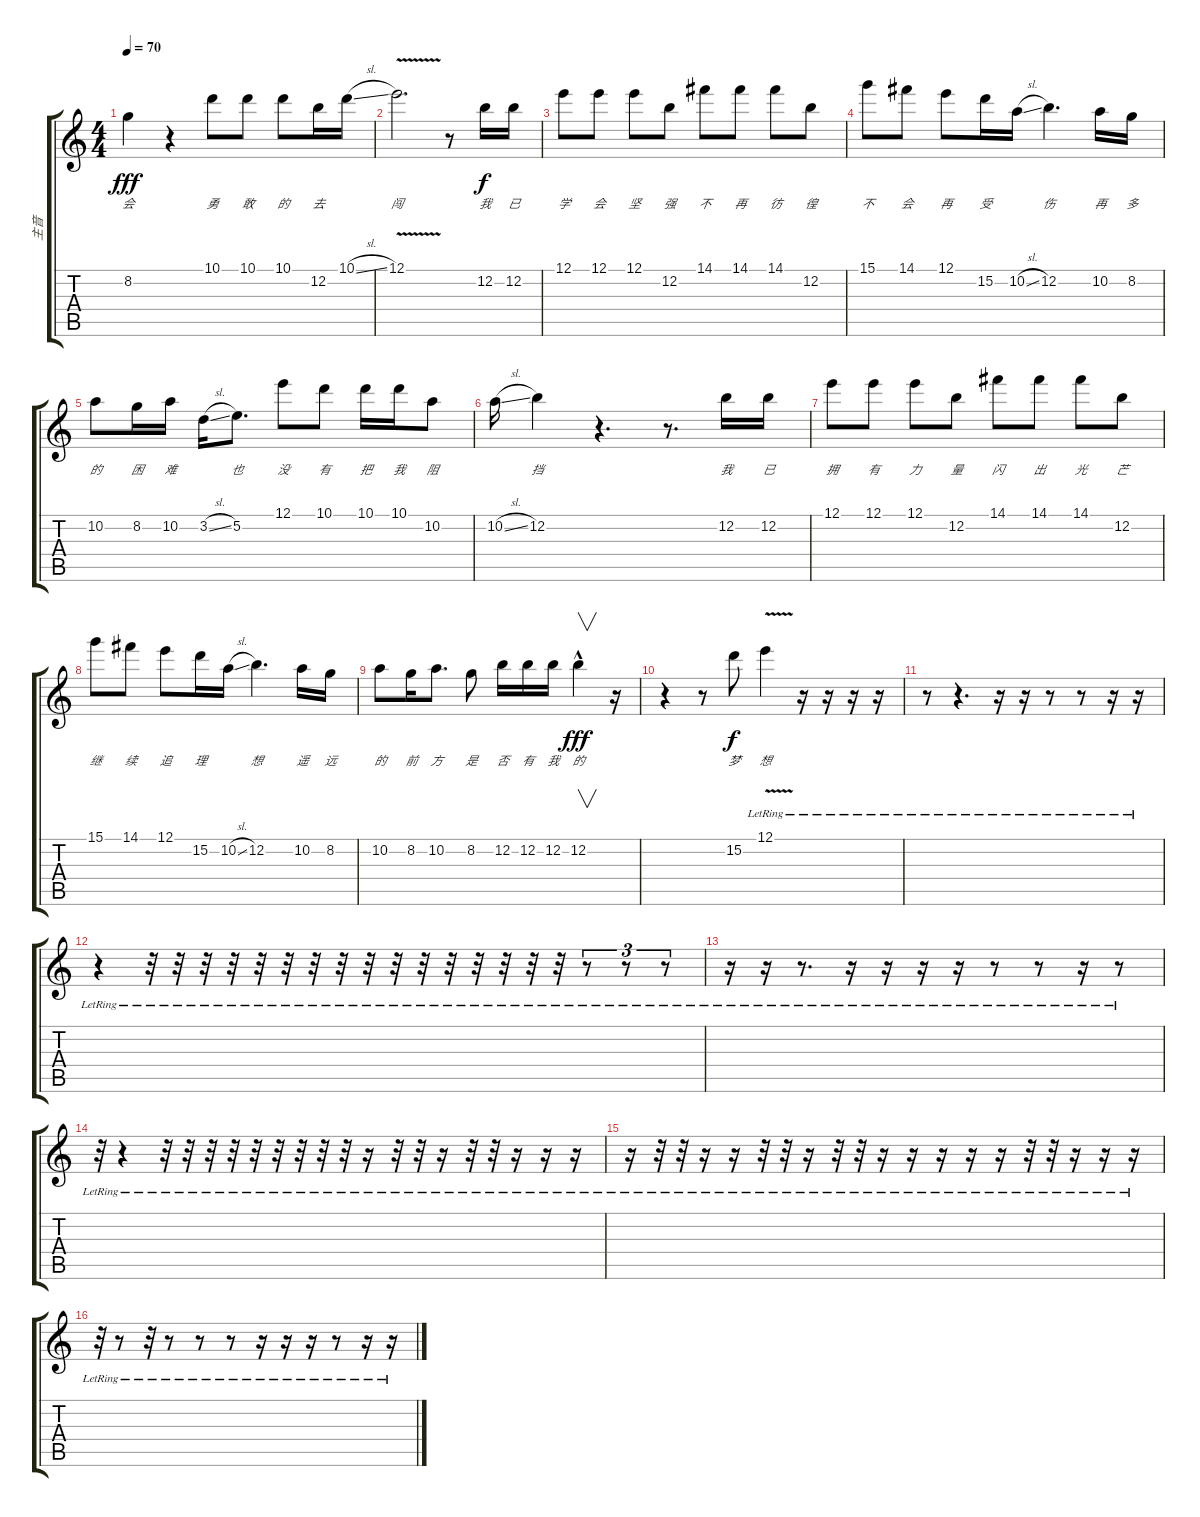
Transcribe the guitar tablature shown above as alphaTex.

\track ("主音" "主音") {instrument acousticguitarsteel}
\staff {score tabs}
\tuning (E4 B3 G3 D3 A2 E2) {hide}
\ts (4 4)
\tempo 70
\clef g2
\ks c
8.2.4{lyrics (0 "会") lyrics (1 "") lyrics (2 "") lyrics (3 "") lyrics (4 "") dy fff} r.4 10.1.8{lyrics (0 "勇") lyrics (1 "") lyrics (2 "") lyrics (3 "") lyrics (4 "")} 10.1.8{lyrics (0 "敢") lyrics (1 "") lyrics (2 "") lyrics (3 "") lyrics (4 "")} 10.1.8{lyrics (0 "的") lyrics (1 "") lyrics (2 "") lyrics (3 "") lyrics (4 "")} 12.2.16{lyrics (0 "去") lyrics (1 "") lyrics (2 "") lyrics (3 "") lyrics (4 "")} 10.1{sl}.16{lyrics (0 "") lyrics (1 "") lyrics (2 "") lyrics (3 "") lyrics (4 "")} |
12.1{v}.2{d lyrics (0 "闯") lyrics (1 "") lyrics (2 "") lyrics (3 "") lyrics (4 "")} r.8 12.2.16{lyrics (0 "我") lyrics (1 "") lyrics (2 "") lyrics (3 "") lyrics (4 "") dy f} 12.2.16{lyrics (0 "已") lyrics (1 "") lyrics (2 "") lyrics (3 "") lyrics (4 "")} |
12.1.8{lyrics (0 "学") lyrics (1 "") lyrics (2 "") lyrics (3 "") lyrics (4 "")} 12.1.8{lyrics (0 "会") lyrics (1 "") lyrics (2 "") lyrics (3 "") lyrics (4 "")} 12.1.8{lyrics (0 "坚") lyrics (1 "") lyrics (2 "") lyrics (3 "") lyrics (4 "")} 12.2.8{lyrics (0 "强") lyrics (1 "") lyrics (2 "") lyrics (3 "") lyrics (4 "")} 14.1.8{lyrics (0 "不") lyrics (1 "") lyrics (2 "") lyrics (3 "") lyrics (4 "")} 14.1.8{lyrics (0 "再") lyrics (1 "") lyrics (2 "") lyrics (3 "") lyrics (4 "")} 14.1.8{lyrics (0 "彷") lyrics (1 "") lyrics (2 "") lyrics (3 "") lyrics (4 "")} 12.2.8{lyrics (0 "徨") lyrics (1 "") lyrics (2 "") lyrics (3 "") lyrics (4 "")} |
15.1.8{lyrics (0 "不") lyrics (1 "") lyrics (2 "") lyrics (3 "") lyrics (4 "")} 14.1.8{lyrics (0 "会") lyrics (1 "") lyrics (2 "") lyrics (3 "") lyrics (4 "")} 12.1.8{lyrics (0 "再") lyrics (1 "") lyrics (2 "") lyrics (3 "") lyrics (4 "")} 15.2.16{lyrics (0 "受") lyrics (1 "") lyrics (2 "") lyrics (3 "") lyrics (4 "")} 10.2{sl}.16{lyrics (0 "") lyrics (1 "") lyrics (2 "") lyrics (3 "") lyrics (4 "")} 12.2.4{d lyrics (0 "伤") lyrics (1 "") lyrics (2 "") lyrics (3 "") lyrics (4 "")} 10.2.16{lyrics (0 "再") lyrics (1 "") lyrics (2 "") lyrics (3 "") lyrics (4 "")} 8.2.16{lyrics (0 "多") lyrics (1 "") lyrics (2 "") lyrics (3 "") lyrics (4 "")} |
10.2.8{lyrics (0 "的") lyrics (1 "") lyrics (2 "") lyrics (3 "") lyrics (4 "")} 8.2.16{lyrics (0 "困") lyrics (1 "") lyrics (2 "") lyrics (3 "") lyrics (4 "")} 10.2.16{lyrics (0 "难") lyrics (1 "") lyrics (2 "") lyrics (3 "") lyrics (4 "")} 3.2{sl}.16{lyrics (0 "") lyrics (1 "") lyrics (2 "") lyrics (3 "") lyrics (4 "")} 5.2.8{d lyrics (0 "也") lyrics (1 "") lyrics (2 "") lyrics (3 "") lyrics (4 "")} 12.1.8{lyrics (0 "没") lyrics (1 "") lyrics (2 "") lyrics (3 "") lyrics (4 "")} 10.1.8{lyrics (0 "有") lyrics (1 "") lyrics (2 "") lyrics (3 "") lyrics (4 "")} 10.1.16{lyrics (0 "把") lyrics (1 "") lyrics (2 "") lyrics (3 "") lyrics (4 "")} 10.1.16{lyrics (0 "我") lyrics (1 "") lyrics (2 "") lyrics (3 "") lyrics (4 "")} 10.2.8{lyrics (0 "阻") lyrics (1 "") lyrics (2 "") lyrics (3 "") lyrics (4 "")} |
10.2{sl}.16{lyrics (0 "") lyrics (1 "") lyrics (2 "") lyrics (3 "") lyrics (4 "")} 12.2.4{lyrics (0 "挡") lyrics (1 "") lyrics (2 "") lyrics (3 "") lyrics (4 "")} r.4{d} r.8{d} 12.2.16{lyrics (0 "我") lyrics (1 "") lyrics (2 "") lyrics (3 "") lyrics (4 "")} 12.2.16{lyrics (0 "已") lyrics (1 "") lyrics (2 "") lyrics (3 "") lyrics (4 "")} |
12.1.8{lyrics (0 "拥") lyrics (1 "") lyrics (2 "") lyrics (3 "") lyrics (4 "")} 12.1.8{lyrics (0 "有") lyrics (1 "") lyrics (2 "") lyrics (3 "") lyrics (4 "")} 12.1.8{lyrics (0 "力") lyrics (1 "") lyrics (2 "") lyrics (3 "") lyrics (4 "")} 12.2.8{lyrics (0 "量") lyrics (1 "") lyrics (2 "") lyrics (3 "") lyrics (4 "")} 14.1.8{lyrics (0 "闪") lyrics (1 "") lyrics (2 "") lyrics (3 "") lyrics (4 "")} 14.1.8{lyrics (0 "出") lyrics (1 "") lyrics (2 "") lyrics (3 "") lyrics (4 "")} 14.1.8{lyrics (0 "光") lyrics (1 "") lyrics (2 "") lyrics (3 "") lyrics (4 "")} 12.2.8{lyrics (0 "芒") lyrics (1 "") lyrics (2 "") lyrics (3 "") lyrics (4 "")} |
15.1.8{lyrics (0 "继") lyrics (1 "") lyrics (2 "") lyrics (3 "") lyrics (4 "")} 14.1.8{lyrics (0 "续") lyrics (1 "") lyrics (2 "") lyrics (3 "") lyrics (4 "")} 12.1.8{lyrics (0 "追") lyrics (1 "") lyrics (2 "") lyrics (3 "") lyrics (4 "")} 15.2.16{lyrics (0 "理") lyrics (1 "") lyrics (2 "") lyrics (3 "") lyrics (4 "")} 10.2{sl}.16{lyrics (0 "") lyrics (1 "") lyrics (2 "") lyrics (3 "") lyrics (4 "")} 12.2.4{d lyrics (0 "想") lyrics (1 "") lyrics (2 "") lyrics (3 "") lyrics (4 "")} 10.2.16{lyrics (0 "遥") lyrics (1 "") lyrics (2 "") lyrics (3 "") lyrics (4 "")} 8.2.16{lyrics (0 "远") lyrics (1 "") lyrics (2 "") lyrics (3 "") lyrics (4 "")} |
10.2.8{lyrics (0 "的") lyrics (1 "") lyrics (2 "") lyrics (3 "") lyrics (4 "")} 8.2.16{lyrics (0 "前") lyrics (1 "") lyrics (2 "") lyrics (3 "") lyrics (4 "")} 10.2.8{d lyrics (0 "方") lyrics (1 "") lyrics (2 "") lyrics (3 "") lyrics (4 "")} 8.2.8{lyrics (0 "是") lyrics (1 "") lyrics (2 "") lyrics (3 "") lyrics (4 "")} 12.2.16{lyrics (0 "否") lyrics (1 "") lyrics (2 "") lyrics (3 "") lyrics (4 "")} 12.2.16{lyrics (0 "有") lyrics (1 "") lyrics (2 "") lyrics (3 "") lyrics (4 "")} 12.2.16{lyrics (0 "我") lyrics (1 "") lyrics (2 "") lyrics (3 "") lyrics (4 "")} 12.2{hac}.4{v lyrics (0 "的") lyrics (1 "") lyrics (2 "") lyrics (3 "") lyrics (4 "") dy fff} r.16 |
r.4 r.8 15.2.8{lyrics (0 "梦") lyrics (1 "") lyrics (2 "") lyrics (3 "") lyrics (4 "") dy f} 12.1{v lr}.4{lyrics (0 "想") lyrics (1 "") lyrics (2 "") lyrics (3 "") lyrics (4 "")} r.16 r.16 r.16 r.16 |
r.8 r.4{d} r.16 r.16 r.8 r.8 r.16 r.16 |
r.4 r.32 r.32 r.32 r.32 r.32 r.32 r.32 r.32 r.32 r.32 r.32 r.32 r.32 r.32 r.32 r.32 r.8{tu (3 2)} r.8{tu (3 2)} r.8{tu (3 2)} |
r.16 r.16 r.8{d} r.16 r.16 r.16 r.16 r.8 r.8 r.16 r.8 |
r.32 r.4 r.32 r.32 r.32 r.32 r.32 r.32 r.32 r.32 r.32 r.16 r.32 r.32 r.16 r.32 r.32 r.16 r.16 r.16 |
r.16 r.32 r.32 r.16 r.16 r.32 r.32 r.16 r.32 r.32 r.16 r.16 r.16 r.16 r.16 r.32 r.32 r.16 r.16 r.16 |
r.32 r.8 r.32 r.8 r.8 r.8 r.16 r.16 r.16 r.8 r.16 r.16
